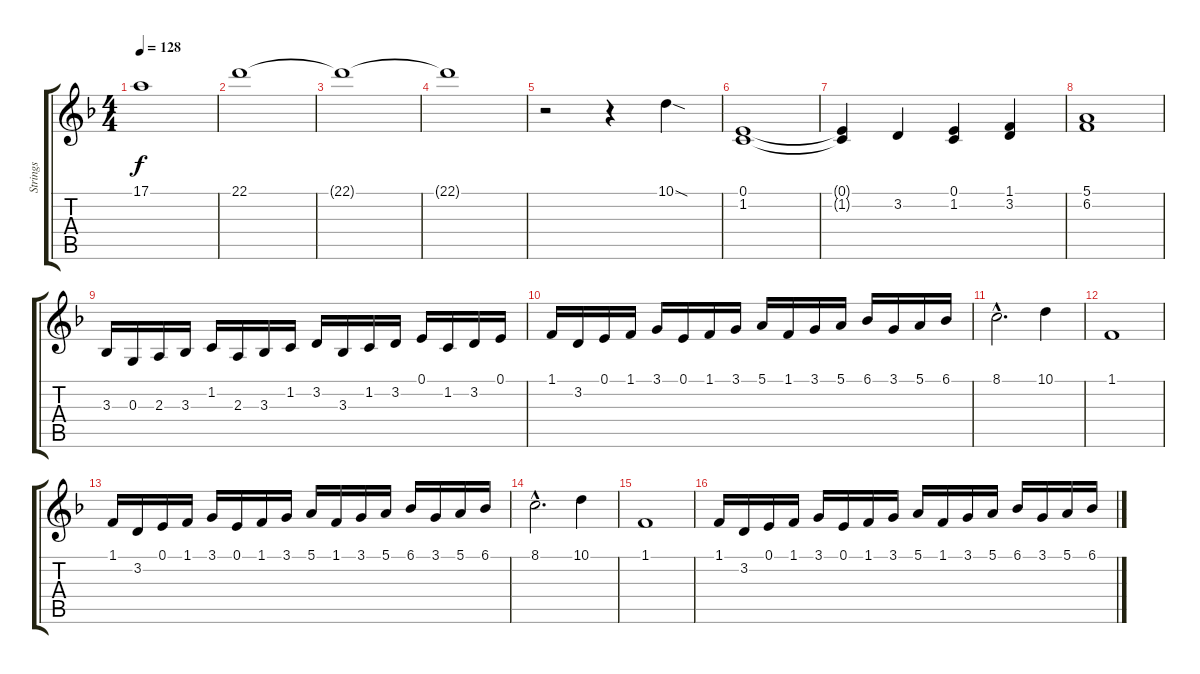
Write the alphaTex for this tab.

\track ("Strings" "Strings") {instrument stringensemble1}
\staff {score tabs}
\tuning (E4 B3 G3 D3 A2 E2) {hide}
\ts (4 4)
\tempo 128
\clef g2
\ks f
17.1.1{dy f} |
22.1.1 |
22.1{t}.1 |
22.1{t}.1 |
r.2 r.4 10.1{sod}.4 |
(0.1 1.2).1 |
(0.1{t} 1.2{t}).4 3.2.4 (0.1 1.2).4 (1.1 3.2).4 |
(5.1 6.2).1 |
3.3.16 0.3.16 2.3.16 3.3.16 1.2.16 2.3.16 3.3.16 1.2.16 3.2.16 3.3.16 1.2.16 3.2.16 0.1.16 1.2.16 3.2.16 0.1.16 |
1.1.16 3.2.16 0.1.16 1.1.16 3.1.16 0.1.16 1.1.16 3.1.16 5.1.16 1.1.16 3.1.16 5.1.16 6.1.16 3.1.16 5.1.16 6.1.16 |
8.1{hac}.2{d} 10.1.4 |
1.1.1 |
1.1.16 3.2.16 0.1.16 1.1.16 3.1.16 0.1.16 1.1.16 3.1.16 5.1.16 1.1.16 3.1.16 5.1.16 6.1.16 3.1.16 5.1.16 6.1.16 |
8.1{hac}.2{d} 10.1.4 |
1.1.1 |
1.1.16 3.2.16 0.1.16 1.1.16 3.1.16 0.1.16 1.1.16 3.1.16 5.1.16 1.1.16 3.1.16 5.1.16 6.1.16 3.1.16 5.1.16 6.1.16
